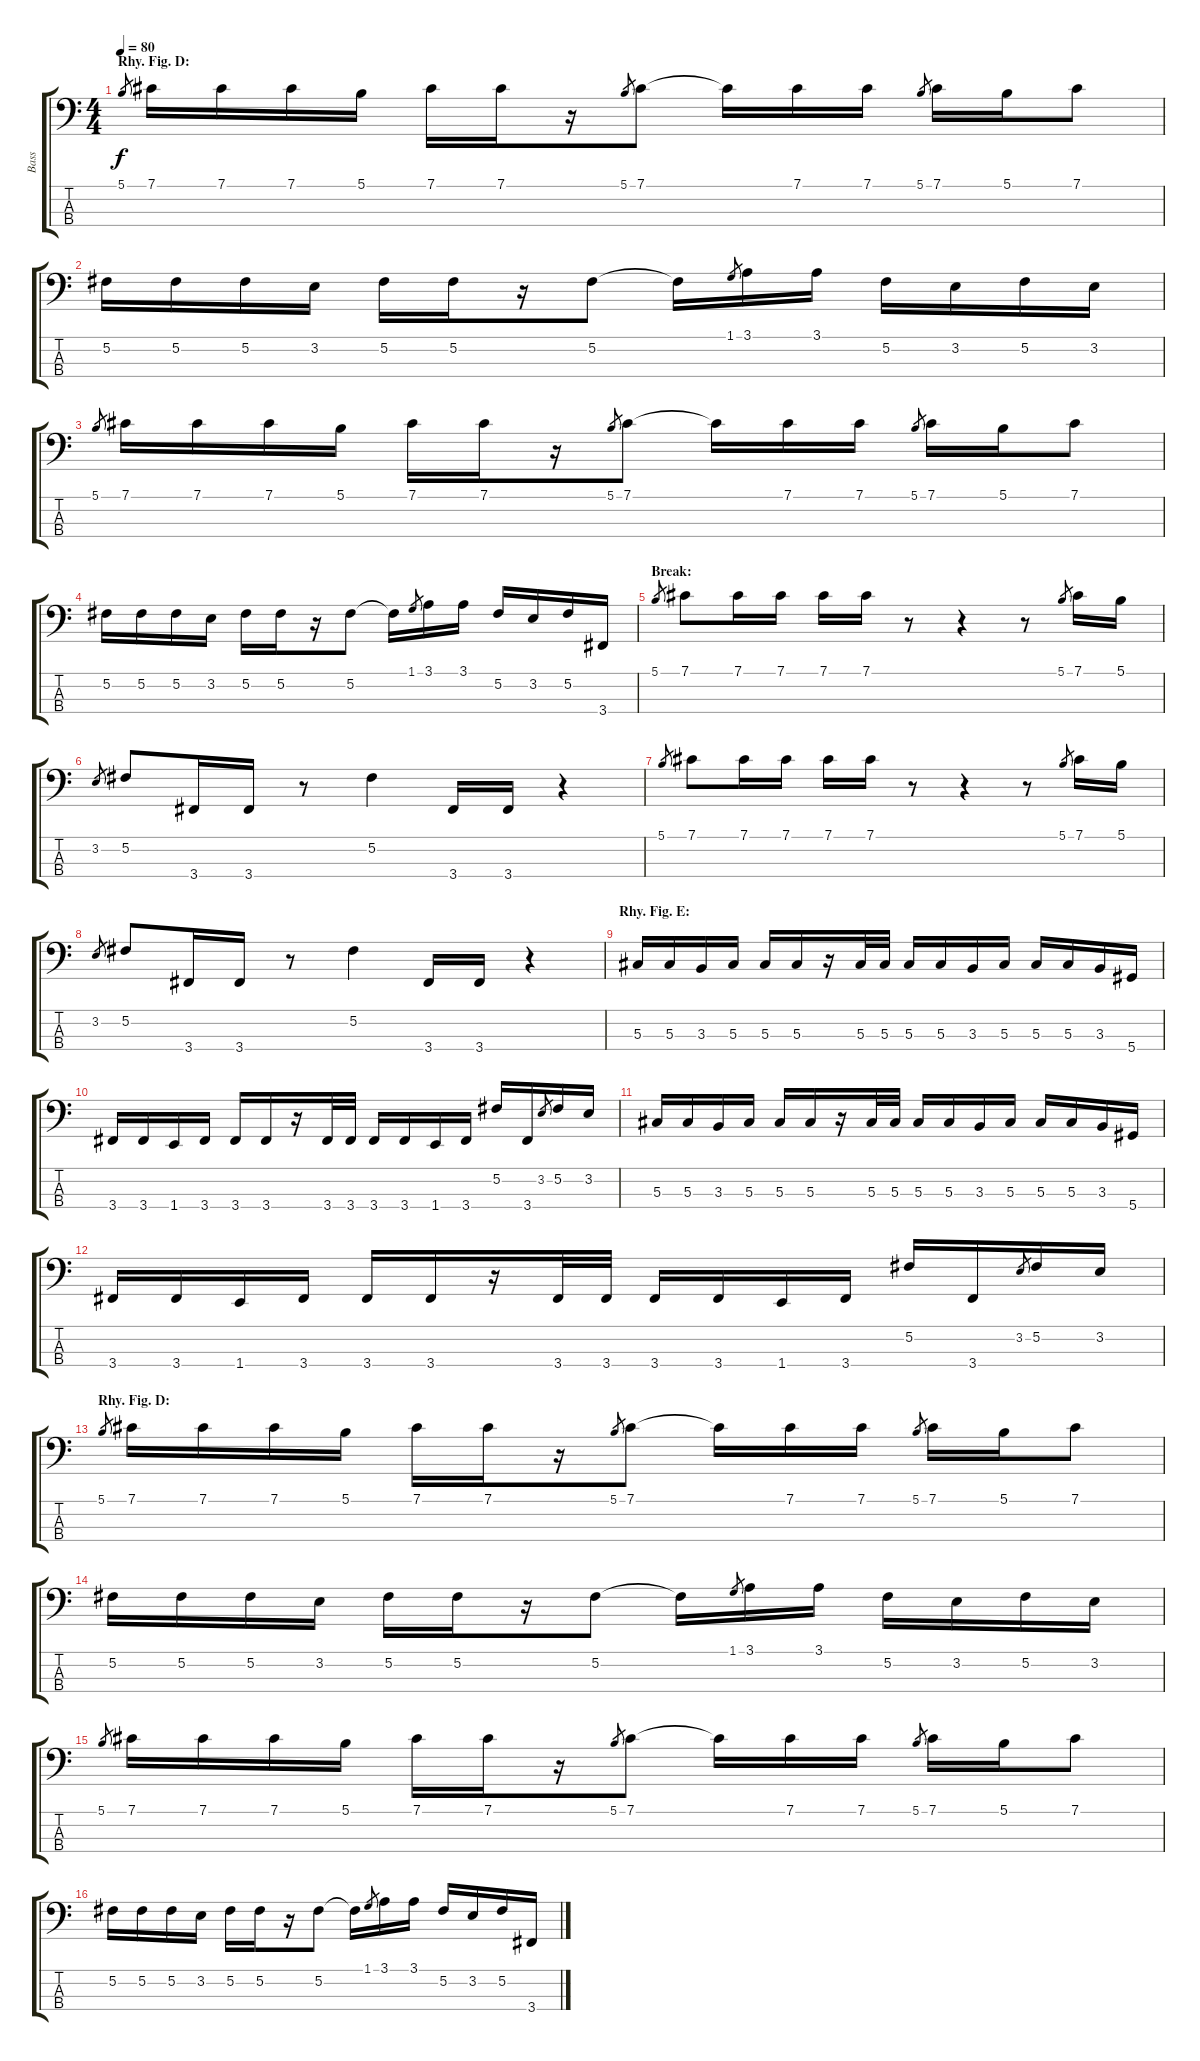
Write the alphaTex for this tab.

\track ("Bass" "Bass") {instrument electricbasspick}
\staff {score tabs}
\tuning (Gb2 Db2 Ab1 Eb1) {hide}
\ts (4 4)
\section ("" "Rhy. Fig. D:")
\tempo 80
\clef f4
\ks c
5.1.8{gr dy f} 7.1.16 7.1.16 7.1.16 5.1.16 7.1.16 7.1.16 r.16 5.1.8{gr} 7.1.8 7.1{t}.16 7.1.16 7.1.16 5.1.8{gr} 7.1.16 5.1.16 7.1.8 |
5.2.16 5.2.16 5.2.16 3.2.16 5.2.16 5.2.16 r.16 5.2.8 5.2{t}.16 1.1.8{gr} 3.1.16 3.1.16 5.2.16 3.2.16 5.2.16 3.2.16 |
5.1.8{gr} 7.1.16 7.1.16 7.1.16 5.1.16 7.1.16 7.1.16 r.16 5.1.8{gr} 7.1.8 7.1{t}.16 7.1.16 7.1.16 5.1.8{gr} 7.1.16 5.1.16 7.1.8 |
5.2.16 5.2.16 5.2.16 3.2.16 5.2.16 5.2.16 r.16 5.2.8 5.2{t}.16 1.1.8{gr} 3.1.16 3.1.16 5.2.16 3.2.16 5.2.16 3.4.16 |
\section ("" "Break:")
5.1.8{gr} 7.1.8 7.1.16 7.1.16 7.1.16 7.1.16 r.8 r.4 r.8 5.1.8{gr} 7.1.16 5.1.16 |
3.2.8{gr} 5.2.8 3.4.16 3.4.16 r.8 5.2.4 3.4.16 3.4.16 r.4 |
5.1.8{gr} 7.1.8 7.1.16 7.1.16 7.1.16 7.1.16 r.8 r.4 r.8 5.1.8{gr} 7.1.16 5.1.16 |
3.2.8{gr} 5.2.8 3.4.16 3.4.16 r.8 5.2.4 3.4.16 3.4.16 r.4 |
\section ("" "Rhy. Fig. E:")
5.3.16 5.3.16 3.3.16 5.3.16 5.3.16 5.3.16 r.16 5.3.32 5.3.32 5.3.16 5.3.16 3.3.16 5.3.16 5.3.16 5.3.16 3.3.16 5.4.16 |
3.4.16 3.4.16 1.4.16 3.4.16 3.4.16 3.4.16 r.16 3.4.32 3.4.32 3.4.16 3.4.16 1.4.16 3.4.16 5.2.16 3.4.16 3.2.8{gr} 5.2.16 3.2.16 |
5.3.16 5.3.16 3.3.16 5.3.16 5.3.16 5.3.16 r.16 5.3.32 5.3.32 5.3.16 5.3.16 3.3.16 5.3.16 5.3.16 5.3.16 3.3.16 5.4.16 |
3.4.16 3.4.16 1.4.16 3.4.16 3.4.16 3.4.16 r.16 3.4.32 3.4.32 3.4.16 3.4.16 1.4.16 3.4.16 5.2.16 3.4.16 3.2.8{gr} 5.2.16 3.2.16 |
\section ("" "Rhy. Fig. D:")
5.1.8{gr} 7.1.16 7.1.16 7.1.16 5.1.16 7.1.16 7.1.16 r.16 5.1.8{gr} 7.1.8 7.1{t}.16 7.1.16 7.1.16 5.1.8{gr} 7.1.16 5.1.16 7.1.8 |
5.2.16 5.2.16 5.2.16 3.2.16 5.2.16 5.2.16 r.16 5.2.8 5.2{t}.16 1.1.8{gr} 3.1.16 3.1.16 5.2.16 3.2.16 5.2.16 3.2.16 |
5.1.8{gr} 7.1.16 7.1.16 7.1.16 5.1.16 7.1.16 7.1.16 r.16 5.1.8{gr} 7.1.8 7.1{t}.16 7.1.16 7.1.16 5.1.8{gr} 7.1.16 5.1.16 7.1.8 |
5.2.16 5.2.16 5.2.16 3.2.16 5.2.16 5.2.16 r.16 5.2.8 5.2{t}.16 1.1.8{gr} 3.1.16 3.1.16 5.2.16 3.2.16 5.2.16 3.4.16
